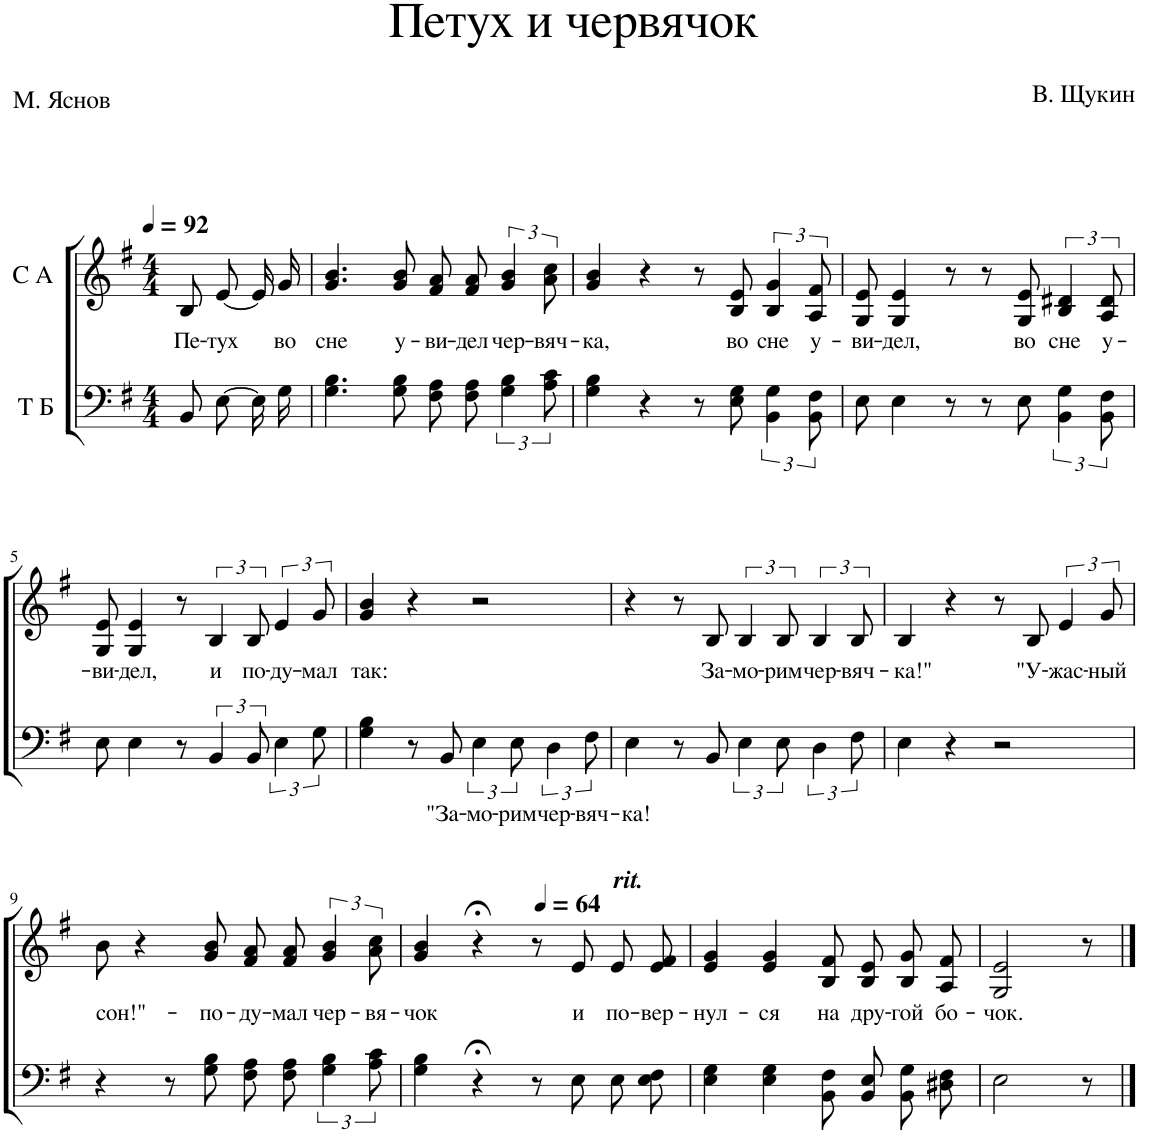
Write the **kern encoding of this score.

**kern	**text	**kern	**text
*part2	*part2	*part1	*part1
*staff2	*staff2	*staff1	*staff1
*I"Т Б	*	*I"С А	*
*clefF4	*	*clefG2	*
*k[f#]	*	*k[f#]	*
*M4/4	*	*M4/4	*
*MM92	*	*MM92	*
=1	=1	=1	=1
!	!	!	!LO:LY:b
8BB/	.	8B/	Пе-
!	!	!	!LO:LY:b
[8E\L	.	[8e/L	-тух
16E\L]	.	16e/L]	.
!	!	!	!LO:LY:b
16G\JJ	.	16g/JJ	во
=2	=2	=2	=2
!	!	!	!LO:LY:b
4.G\ 4.B\	.	4.g/ 4.b/	сне
!	!	!	!LO:LY:b
8G\ 8B\	.	8g/ 8b/	у-
!	!	!	!LO:LY:b
8F#\ 8A\L	.	8f#/ 8a/L	-ви-
!	!	!	!LO:LY:b
8F#\ 8A\J	.	8f#/ 8a/J	-дел
!	!	!	!LO:LY:b
6G\ 6B\	.	6g/ 6b/	чер-
!	!	!	!LO:LY:b
12A\ 12c\	.	12a\ 12cc\	-вяч-
=3	=3	=3	=3
!	!	!	!LO:LY:b
4G\ 4B\	.	4g/ 4b/	-ка,
4r	.	4r	.
8r	.	8r	.
!	!	!	!LO:LY:b
8E\ 8G\	.	8B/ 8e/	во
!	!	!	!LO:LY:b
6BB\ 6G\	.	6B/ 6g/	сне
!	!	!	!LO:LY:b
12BB\ 12F#\	.	12A/ 12f#/	у-
=4	=4	=4	=4
!	!	!	!LO:LY:b
8E\	.	8G/ 8e/	-ви-
!	!	!	!LO:LY:b
4E\	.	4G/ 4e/	-дел,
8r	.	8r	.
8r	.	8r	.
!	!	!	!LO:LY:b
8E\	.	8G/ 8e/	во
!	!	!	!LO:LY:b
6BB\ 6G\	.	6B/ 6d#X/	сне
!	!	!	!LO:LY:b
12BB\ 12F#\	.	12A/ 12d#/	у-
!!LO:LB:g=z
=5	=5	=5	=5
!	!	!	!LO:LY:b
8E\	.	8G/ 8e/	-ви-
!	!	!	!LO:LY:b
4E\	.	4G/ 4e/	-дел,
8r	.	8r	.
!	!	!	!LO:LY:b
6BB/	.	6B/	и
!	!	!	!LO:LY:b
12BB/	.	12B/	по-
!	!	!	!LO:LY:b
6E\	.	6e/	-ду-
!	!	!	!LO:LY:b
12G\	.	12g/	-мал
=6	=6	=6	=6
!	!	!	!LO:LY:b
4G\ 4B\	.	4g/ 4b/	так:
8r	.	4r	.
!	!LO:LY:b	!	!
8BB/	"За-	.	.
!	!LO:LY:b	!	!
6E\	-мо-	2r	.
!	!LO:LY:b	!	!
12E\	-рим	.	.
!	!LO:LY:b	!	!
6D\	чер-	.	.
!	!LO:LY:b	!	!
12F#\	-вяч-	.	.
=7	=7	=7	=7
!	!LO:LY:b	!	!
4E\	-ка!	4r	.
8r	.	8r	.
!	!	!	!LO:LY:b
8BB/	.	8B/	За-
!	!	!	!LO:LY:b
6E\	.	6B/	-мо-
!	!	!	!LO:LY:b
12E\	.	12B/	-рим
!	!	!	!LO:LY:b
6D\	.	6B/	чер-
!	!	!	!LO:LY:b
12F#\	.	12B/	-вяч-
=8	=8	=8	=8
!	!	!	!LO:LY:b
4E\	.	4B/	-ка!"
4r	.	4r	.
2r	.	8r	.
!	!	!	!LO:LY:b
.	.	8B/	"У-
!	!	!	!LO:LY:b
.	.	6e/	-жас-
!	!	!	!LO:LY:b
.	.	12g/	-ный
!!LO:LB:g=z
=9	=9	=9	=9
!	!	!	!LO:LY:b
4r	.	8b\	сон!"-
.	.	4r	.
8r	.	.	.
!	!	!	!LO:LY:b
8G\ 8B\	.	8g/ 8b/	-по-
!	!	!	!LO:LY:b
8F#\ 8A\L	.	8f#/ 8a/L	-ду-
!	!	!	!LO:LY:b
8F#\ 8A\J	.	8f#/ 8a/J	-мал
!	!	!	!LO:LY:b
6G\ 6B\	.	6g/ 6b/	чер-
!	!	!	!LO:LY:b
12A\ 12c\	.	12a\ 12cc\	-вя-
=10	=10	=10	=10
*	*	*MM64	*
!	!	!	!LO:LY:b
4G\ 4B\	.	4g/ 4b/	-чок
4r;<	.	4r;<	.
*	*	*MM64	*
!	!	!LO:TX:a:Bi:t=rit.	!
8r	.	8r	.
!	!	!	!LO:LY:b
8E\	.	8e/	и
!	!	!	!LO:LY:b
8E\L	.	8e/L	по-
!	!	!	!LO:LY:b
8E\ 8F#\J	.	8e/ 8f#/J	-вер-
=11	=11	=11	=11
!	!	!	!LO:LY:b
4E\ 4G\	.	4e/ 4g/	-нул-
*	*	*MM62	*
!	!	!	!LO:LY:b
4E\ 4G\	.	4e/ 4g/	-ся
*	*	*MM61	*
!	!	!	!LO:LY:b
8BB/ 8F#/L	.	8B/ 8f#/L	на
!	!	!	!LO:LY:b
8BB/ 8E/J	.	8B/ 8e/J	дру-
*	*	*MM59	*
!	!	!	!LO:LY:b
8BB\ 8G\L	.	8B/ 8g/L	-гой
!	!	!	!LO:LY:b
8D#X\ 8F#\J	.	8A/ 8f#/J	бо-
=12	=12	=12	=12
*	*	*MM58	*
!	!	!	!LO:LY:b
*	*	*^	*
2E\	.	2G/ 2e/	4ryy	-чок.
*	*	*MM56	*	*
.	.	.	4.ryy	.
*	*	*MM55	*	*
8r	.	8r	.	.
*	*	*v	*v	*
==	==	==	==
*-	*-	*-	*-
